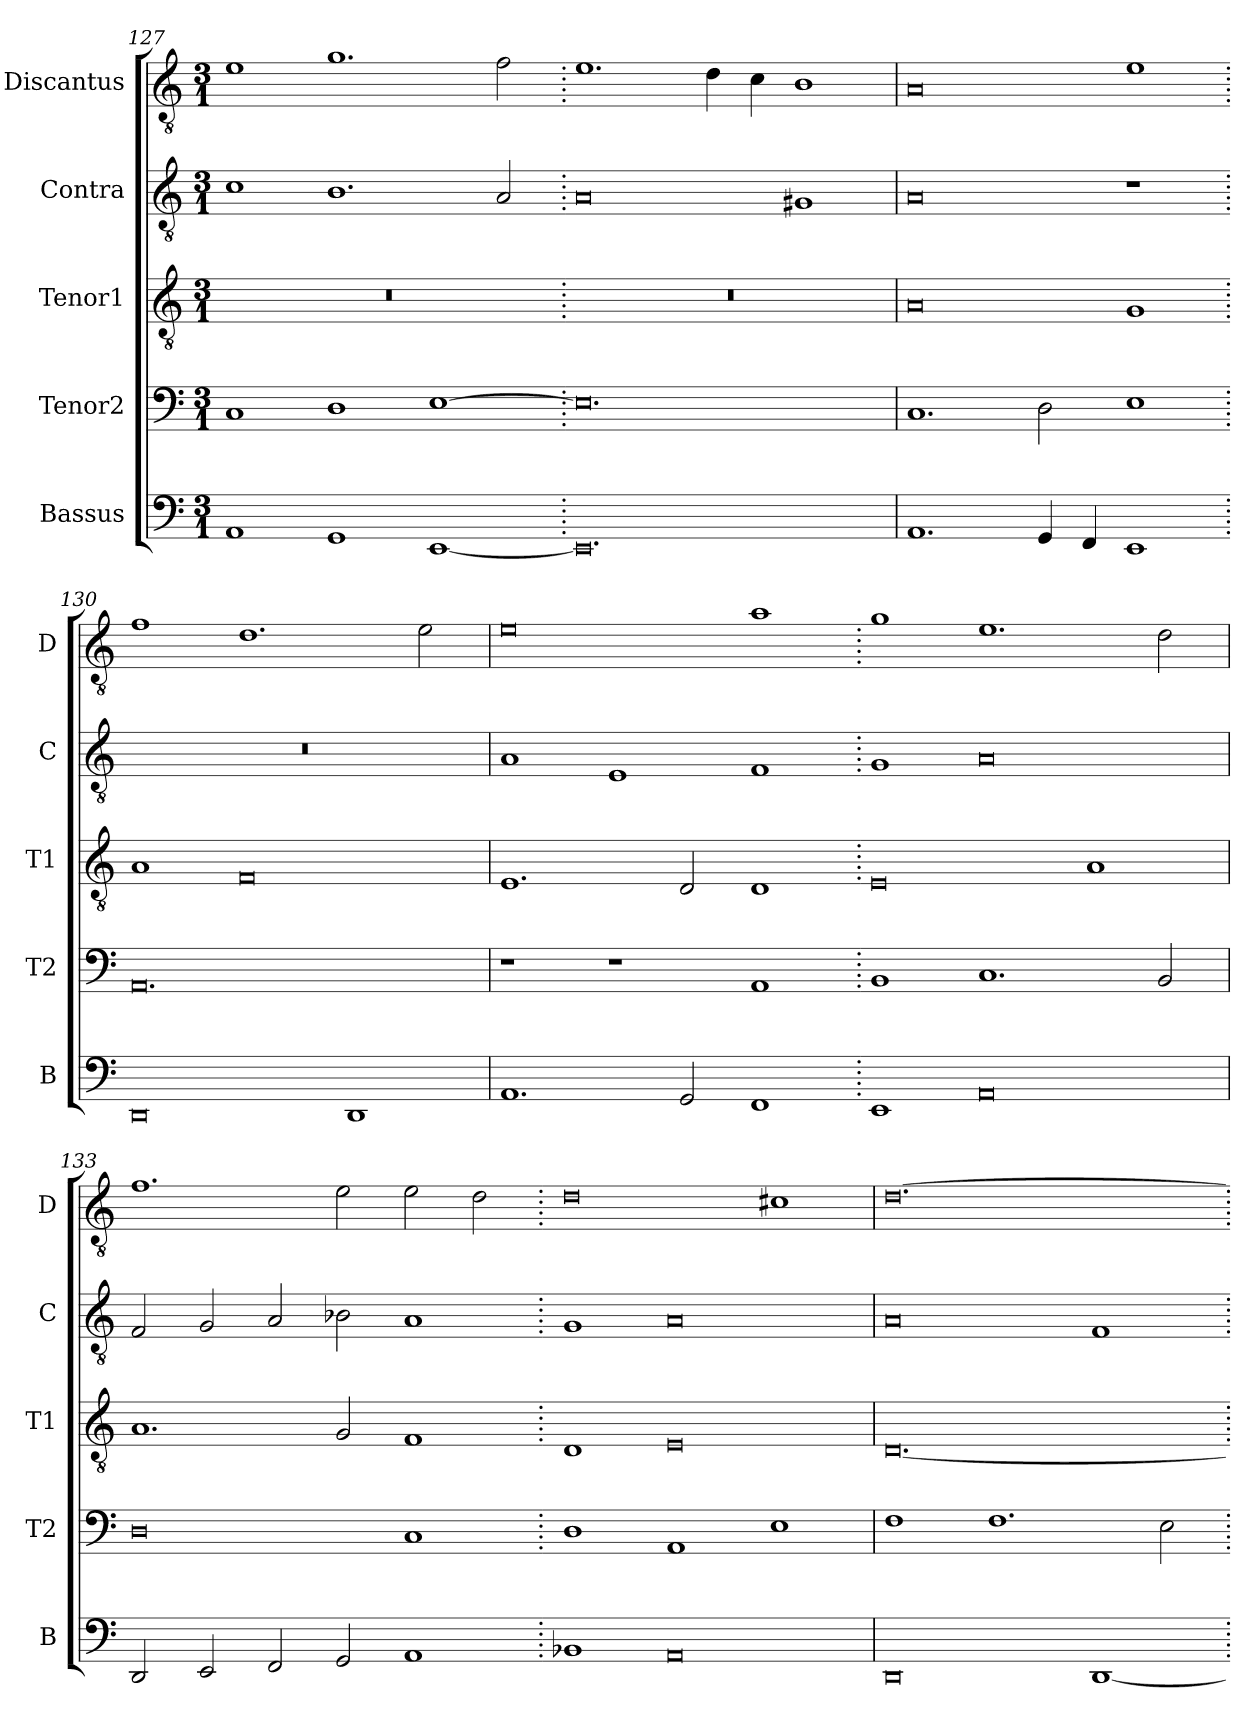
**kern	**kern	**kern	**kern	**kern
*part5	*part4	*part3	*part2	*part1
*staff5	*staff4	*staff3	*staff2	*staff1
*I"Bassus	*I"Tenor2	*I"Tenor1	*I"Contra	*I"Discantus
*I'B	*I'T2	*I'T1	*I'C	*I'D
*clefF4	*clefF4	*clefGv2	*clefGv2	*clefGv2
*k[]	*k[]	*k[]	*k[]	*k[]
*M3/1	*M3/1	*M3/1	*M3/1	*M3/1
=127	=127	=127	=127	=127
1AA	1C	0.r	1c	1e
1GG	1D	.	1.B	1.g
[1EE	[1E	.	.	.
.	.	.	2A/	2f\
=128.	=128.	=128.	=128.	=128.
0.EE]	0.E]	0.r	0A	1.e
.	.	.	.	4d\
.	.	.	.	4c\
.	.	.	1G#X	1B
=129	=129	=129	=129	=129
1.AA	1.C	0A	0A	0A
4GG/	2D\	.	.	.
4FF/	.	.	.	.
1EE	1E	1G	1r	1e
=130.	=130.	=130.	=130.	=130.
0DD	0.AA	1A	0.r	1f
.	.	0F	.	1.d
1DD	.	.	.	.
.	.	.	.	2e\
=131	=131	=131	=131	=131
1.AA	1r	1.E	1A	0e
.	1r	.	1E	.
2GG/	.	2D/	.	.
1FF	1AA	1D	1F	1a
=132.	=132.	=132.	=132.	=132.
1EE	1BB	0E	1G	1g
0AA	1.C	.	0A	1.e
.	.	1A	.	.
.	2BB/	.	.	2d\
=133	=133	=133	=133	=133
2DD/	0D	1.A	2F/	1.f
2EE/	.	.	2G/	.
2FF/	.	.	2A/	.
2GG/	.	2G/	2B-X\	2e\
1AA	1C	1F	1A	2e\
.	.	.	.	2d\
=134.	=134.	=134.	=134.	=134.
1BB-X	1D	1D	1G	0d
0AA	1AA	0E	0A	.
.	1E	.	.	1c#X
=135	=135	=135	=135	=135
0DD	1F	[0.D	0A	[0.d
.	1.F	.	.	.
[1DD	.	.	1F	.
.	2E\	.	.	.
=.	=.	=.	=.	=.
*-	*-	*-	*-	*-
